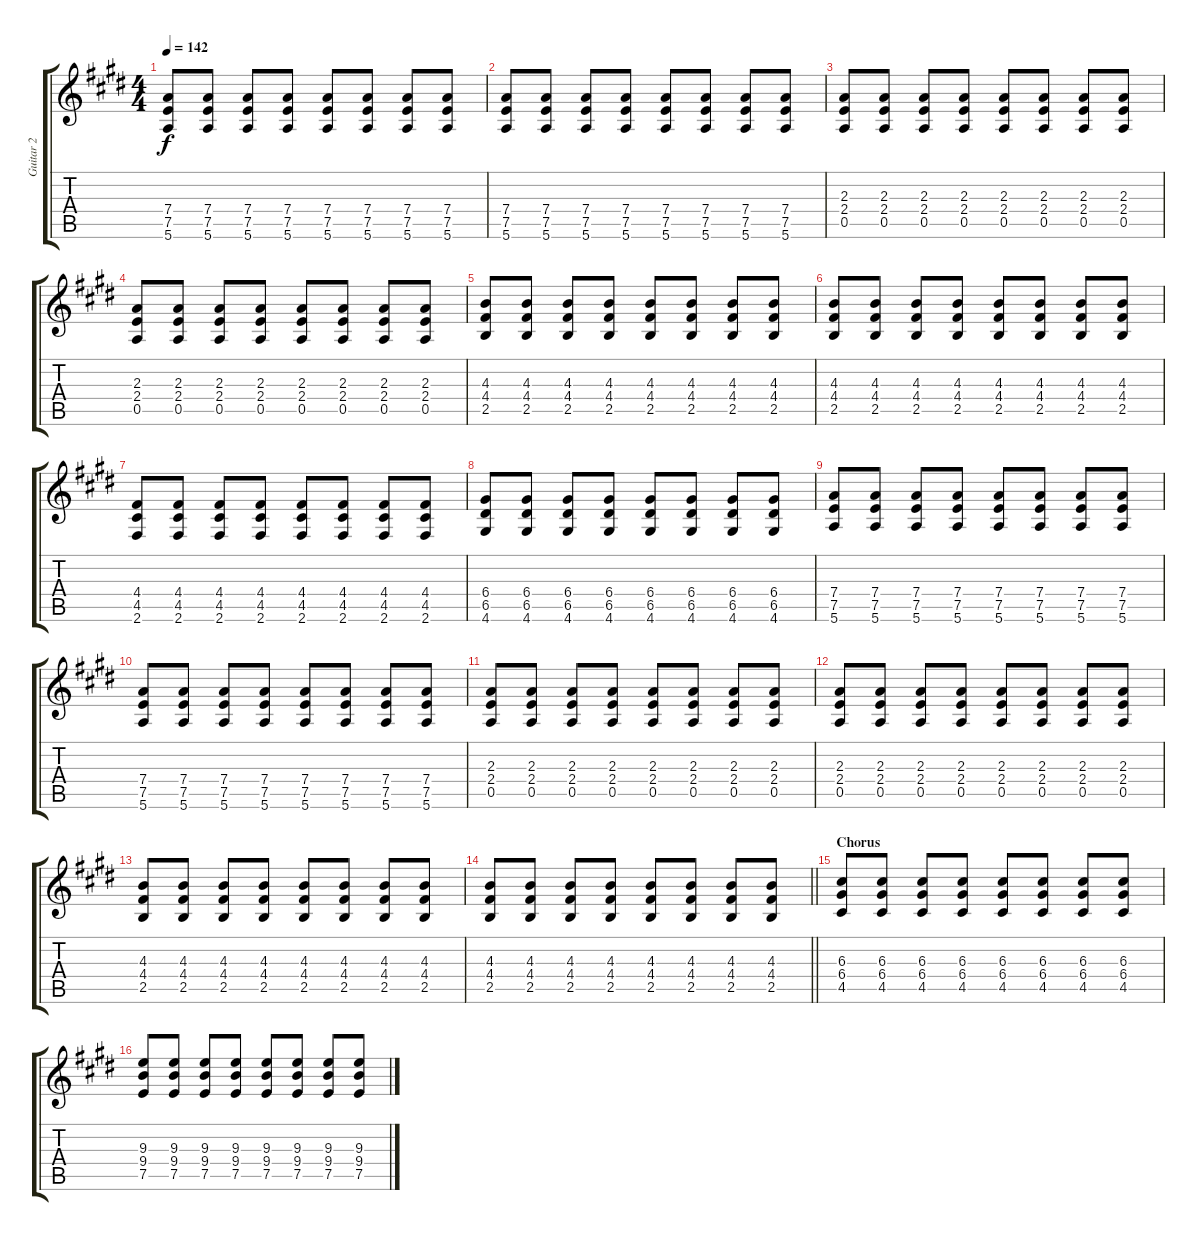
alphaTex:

\track ("Guitar 2" "Guitar 2") {instrument distortionguitar}
\staff {score tabs}
\tuning (E4 B3 G3 D3 A2 E2) {hide}
\ts (4 4)
\tempo 142
\clef g2
\ks e
(7.4 7.5 5.6).8{dy f} (7.4 7.5 5.6).8 (7.4 7.5 5.6).8 (7.4 7.5 5.6).8 (7.4 7.5 5.6).8 (7.4 7.5 5.6).8 (7.4 7.5 5.6).8 (7.4 7.5 5.6).8 |
(7.4 7.5 5.6).8 (7.4 7.5 5.6).8 (7.4 7.5 5.6).8 (7.4 7.5 5.6).8 (7.4 7.5 5.6).8 (7.4 7.5 5.6).8 (7.4 7.5 5.6).8 (7.4 7.5 5.6).8 |
(2.3 2.4 0.5).8 (2.3 2.4 0.5).8 (2.3 2.4 0.5).8 (2.3 2.4 0.5).8 (2.3 2.4 0.5).8 (2.3 2.4 0.5).8 (2.3 2.4 0.5).8 (2.3 2.4 0.5).8 |
(2.3 2.4 0.5).8 (2.3 2.4 0.5).8 (2.3 2.4 0.5).8 (2.3 2.4 0.5).8 (2.3 2.4 0.5).8 (2.3 2.4 0.5).8 (2.3 2.4 0.5).8 (2.3 2.4 0.5).8 |
(4.3 4.4 2.5).8 (4.3 4.4 2.5).8 (4.3 4.4 2.5).8 (4.3 4.4 2.5).8 (4.3 4.4 2.5).8 (4.3 4.4 2.5).8 (4.3 4.4 2.5).8 (4.3 4.4 2.5).8 |
(4.3 4.4 2.5).8 (4.3 4.4 2.5).8 (4.3 4.4 2.5).8 (4.3 4.4 2.5).8 (4.3 4.4 2.5).8 (4.3 4.4 2.5).8 (4.3 4.4 2.5).8 (4.3 4.4 2.5).8 |
(4.4 4.5 2.6).8 (4.4 4.5 2.6).8 (4.4 4.5 2.6).8 (4.4 4.5 2.6).8 (4.4 4.5 2.6).8 (4.4 4.5 2.6).8 (4.4 4.5 2.6).8 (4.4 4.5 2.6).8 |
(6.4 6.5 4.6).8 (6.4 6.5 4.6).8 (6.4 6.5 4.6).8 (6.4 6.5 4.6).8 (6.4 6.5 4.6).8 (6.4 6.5 4.6).8 (6.4 6.5 4.6).8 (6.4 6.5 4.6).8 |
(7.4 7.5 5.6).8 (7.4 7.5 5.6).8 (7.4 7.5 5.6).8 (7.4 7.5 5.6).8 (7.4 7.5 5.6).8 (7.4 7.5 5.6).8 (7.4 7.5 5.6).8 (7.4 7.5 5.6).8 |
(7.4 7.5 5.6).8 (7.4 7.5 5.6).8 (7.4 7.5 5.6).8 (7.4 7.5 5.6).8 (7.4 7.5 5.6).8 (7.4 7.5 5.6).8 (7.4 7.5 5.6).8 (7.4 7.5 5.6).8 |
(2.3 2.4 0.5).8 (2.3 2.4 0.5).8 (2.3 2.4 0.5).8 (2.3 2.4 0.5).8 (2.3 2.4 0.5).8 (2.3 2.4 0.5).8 (2.3 2.4 0.5).8 (2.3 2.4 0.5).8 |
(2.3 2.4 0.5).8 (2.3 2.4 0.5).8 (2.3 2.4 0.5).8 (2.3 2.4 0.5).8 (2.3 2.4 0.5).8 (2.3 2.4 0.5).8 (2.3 2.4 0.5).8 (2.3 2.4 0.5).8 |
(4.3 4.4 2.5).8 (4.3 4.4 2.5).8 (4.3 4.4 2.5).8 (4.3 4.4 2.5).8 (4.3 4.4 2.5).8 (4.3 4.4 2.5).8 (4.3 4.4 2.5).8 (4.3 4.4 2.5).8 |
\barLineRight lightlight
(4.3 4.4 2.5).8 (4.3 4.4 2.5).8 (4.3 4.4 2.5).8 (4.3 4.4 2.5).8 (4.3 4.4 2.5).8 (4.3 4.4 2.5).8 (4.3 4.4 2.5).8 (4.3 4.4 2.5).8 |
\section ("" "Chorus")
(6.3 6.4 4.5).8 (6.3 6.4 4.5).8 (6.3 6.4 4.5).8 (6.3 6.4 4.5).8 (6.3 6.4 4.5).8 (6.3 6.4 4.5).8 (6.3 6.4 4.5).8 (6.3 6.4 4.5).8 |
(9.3 9.4 7.5).8 (9.3 9.4 7.5).8 (9.3 9.4 7.5).8 (9.3 9.4 7.5).8 (9.3 9.4 7.5).8 (9.3 9.4 7.5).8 (9.3 9.4 7.5).8 (9.3 9.4 7.5).8
